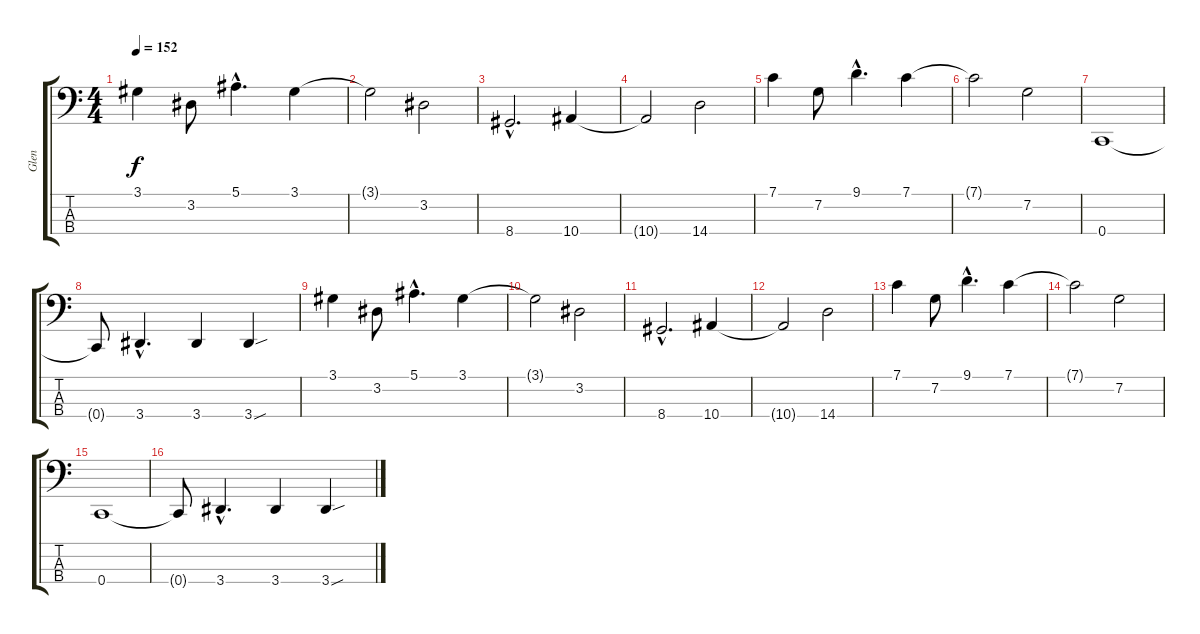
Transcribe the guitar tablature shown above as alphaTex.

\track ("Glen" "Glen") {instrument electricbassfinger}
\staff {score tabs}
\tuning (F2 C2 G1 C1) {hide}
\ts (4 4)
\tempo 152
\clef f4
\ks c
3.1.4{dy f} 3.2.8 5.1{hac}.4{d} 3.1.4 |
3.1{t}.2 3.2.2 |
8.4{hac}.2{d} 10.4.4 |
10.4{t}.2 14.4.2 |
7.1.4 7.2.8 9.1{hac}.4{d} 7.1.4 |
7.1{t}.2 7.2.2 |
0.4.1 |
0.4{t}.8 3.4{hac}.4{d} 3.4.4 3.4{sou}.4 |
3.1.4 3.2.8 5.1{hac}.4{d} 3.1.4 |
3.1{t}.2 3.2.2 |
8.4{hac}.2{d} 10.4.4 |
10.4{t}.2 14.4.2 |
7.1.4 7.2.8 9.1{hac}.4{d} 7.1.4 |
7.1{t}.2 7.2.2 |
0.4.1 |
0.4{t}.8 3.4{hac}.4{d} 3.4.4 3.4{sou}.4
